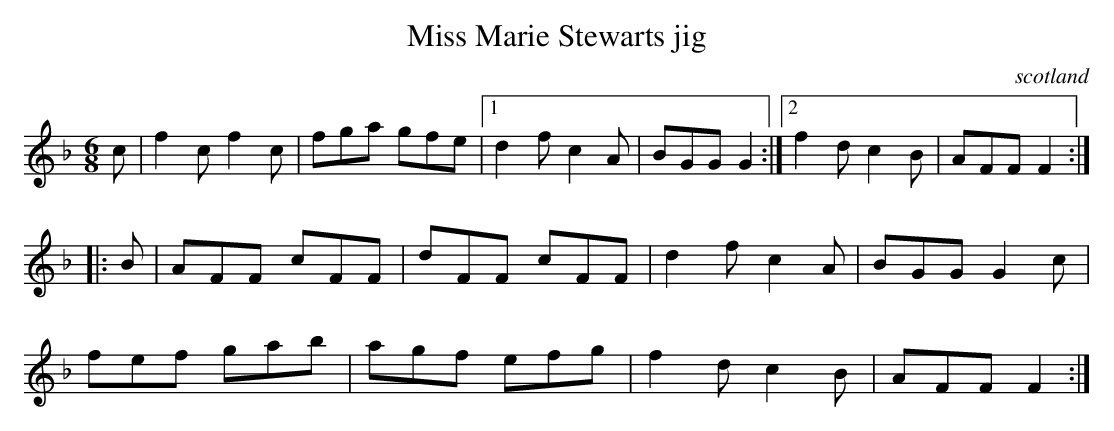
X:1
T:Miss Marie Stewarts jig
O:scotland
M:6/8
L:1/8
K:F
c|f2c f2c|fga gfe|1 d2f c2A|BGG G2:|2 f2d c2B|AFF F2:|
|:B|AFF cFF|dFF cFF|d2f c2A|BGG G2c|
fef gab|agf efg|f2d c2B|AFF F2:|
